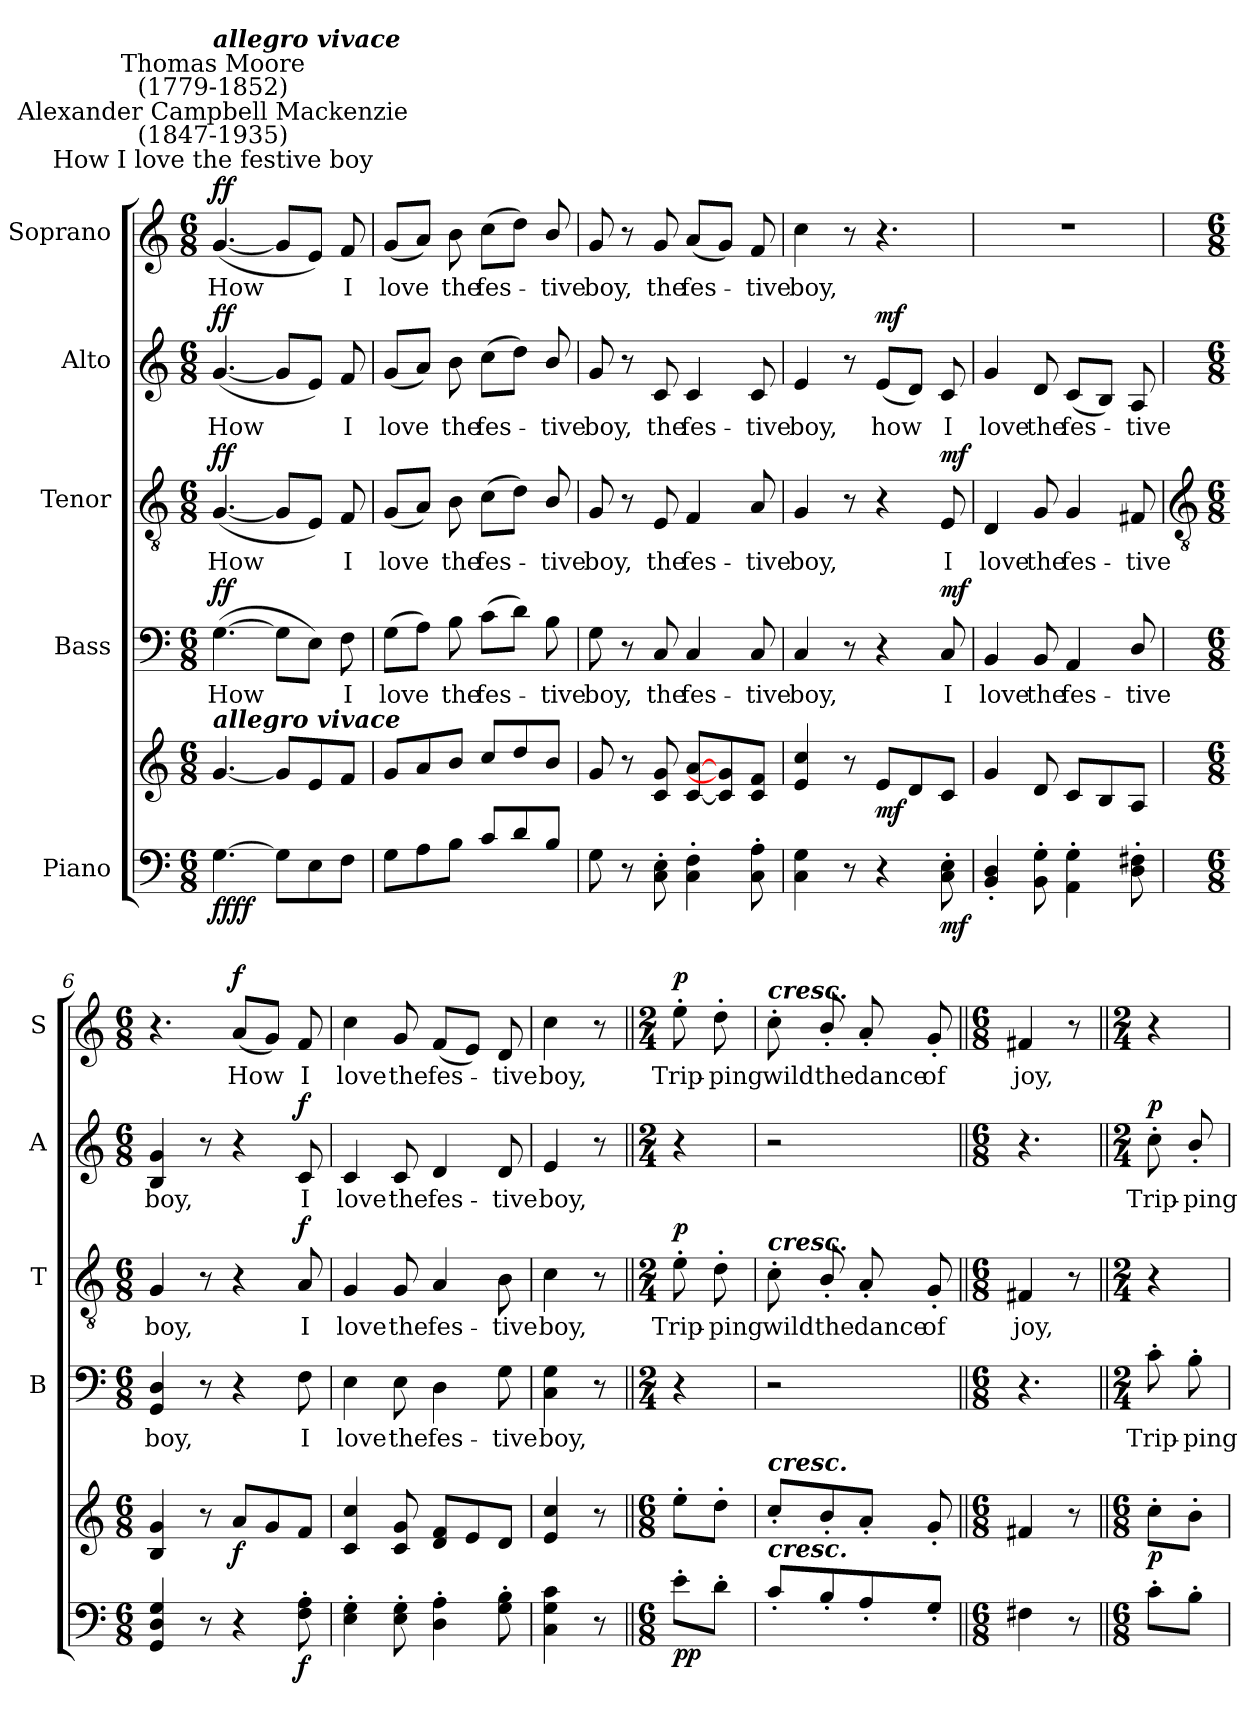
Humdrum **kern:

**kern	**kern	**dynam	**kern	**text	**dynam	**kern	**text	**dynam	**kern	**text	**dynam	**kern	**text	**dynam
*part5	*part5	*part5	*part4	*part4	*part4	*part3	*part3	*part3	*part2	*part2	*part2	*part1	*part1	*part1
*staff6	*staff5	*staff5/6	*staff4	*staff4	*staff4	*staff3	*staff3	*staff3	*staff2	*staff2	*staff2	*staff1	*staff1	*staff1
*I"Piano	*	*	*I"Bass	*	*	*I"Tenor	*	*	*I"Alto	*	*	*I"Soprano	*	*
*	*	*	*I'B	*	*	*I'T	*	*	*I'A	*	*	*I'S	*	*
*clefF4	*clefG2	*	*clefF4	*	*	*clefGv2	*	*	*clefG2	*	*	*clefG2	*	*
*k[]	*k[]	*	*k[]	*	*	*k[]	*	*	*k[]	*	*	*k[]	*	*
*C:	*C:	*	*C:	*	*	*C:	*	*	*C:	*	*	*C:	*	*
*M6/8	*M6/8	*	*M6/8	*	*	*M6/8	*	*	*M6/8	*	*	*M6/8	*	*
*MM112	*MM112	*	*MM112	*	*	*MM112	*	*	*MM112	*	*	*MM112	*	*
=1	=1	=1	=1	=1	=1	=1	=1	=1	=1	=1	=1	=1	=1	=1
!	!	!	!	!	!	!	!	!	!	!	!	!LO:TX:a:cj:t=How I love the festive boy	!	!
!	!	!	!	!	!	!	!	!	!	!	!	!LO:TX:a:cj:t=Alexander Campbell Mackenzie\n(1847-1935)	!	!
!	!	!	!	!	!	!	!	!	!	!	!	!LO:TX:a:cj:t=Thomas Moore\n(1779-1852)	!	!
!	!	!	!	!	!	!	!	!	!	!	!	!LO:TX:a:Bi:t=allegro vivace	!	!
!	!LO:TX:a:Bi:t=allegro vivace	!	!	!	!	!	!	!	!	!	!	!	!	!
!	!	!LO:DY:b=2	!	!LO:LY:b	!	!	!LO:LY:b	!	!	!LO:LY:b	!	!	!LO:LY:b	!
!	!	!LO:DY:n=1:b	!	!	!LO:DY:b	!	!	!LO:DY:b	!	!	!LO:DY:b	!	!	!LO:DY:b
[4.G\	[4.g/	ff ff	(>[4.G\	How	ff	(<[4.G/	How	ff	(<[4.g/	How	ff	(<[4.g/	How	ff
8GL]	8gL]	.	8GL]	.	.	8GL]	.	.	8gL]	.	.	8gL]	.	.
8E	8e	.	8EJ)	.	.	8EJ)	.	.	8eJ)	.	.	8eJ)	.	.
!	!	!	!	!LO:LY:b	!	!	!LO:LY:b	!	!	!LO:LY:b	!	!	!LO:LY:b	!
8FJ	8fJ	.	8F	I	.	8F	I	.	8f	I	.	8f	I	.
=2	=2	=2	=2	=2	=2	=2	=2	=2	=2	=2	=2	=2	=2	=2
!	!	!	!	!LO:LY:b	!	!	!LO:LY:b	!	!	!LO:LY:b	!	!	!LO:LY:b	!
8GL	8gL	.	(>8GL	love	.	(<8GL	love	.	(<8gL	love	.	(<8gL	love	.
8A	8a	.	8AJ)	.	.	8AJ)	.	.	8aJ)	.	.	8aJ)	.	.
!	!	!	!	!LO:LY:b	!	!	!LO:LY:b	!	!	!LO:LY:b	!	!	!LO:LY:b	!
8BJ	8bJ	.	8B	the	.	8B	the	.	8b	the	.	8b	the	.
!	!	!	!	!LO:LY:b	!	!	!LO:LY:b	!	!	!LO:LY:b	!	!	!LO:LY:b	!
8cL	8ccL	.	(>8cL	fes-	.	(>8cL	fes-	.	(>8ccL	fes-	.	(>8ccL	fes-	.
8d	8dd	.	8dJ)	.	.	8dJ)	.	.	8ddJ)	.	.	8ddJ)	.	.
!	!	!	!	!LO:LY:b	!	!	!LO:LY:b	!	!	!LO:LY:b	!	!	!LO:LY:b	!
8B/J	8b/J	.	8B\	tive	.	8B/	tive	.	8b/	tive	.	8b/	tive	.
=3	=3	=3	=3	=3	=3	=3	=3	=3	=3	=3	=3	=3	=3	=3
!	!	!	!	!LO:LY:b	!	!	!LO:LY:b	!	!	!LO:LY:b	!	!	!LO:LY:b	!
8G	8g	.	8G	boy,	.	8G	boy,	.	8g	boy,	.	8g	boy,	.
8r	8r	.	8r	.	.	8r	.	.	8r	.	.	8r	.	.
!	!	!	!	!LO:LY:b	!	!	!LO:LY:b	!	!	!LO:LY:b	!	!	!LO:LY:b	!
8C' 8E'	8c 8g	.	8C	the	.	8E	the	.	8c	the	.	8g	the	.
!	!	!	!	!LO:LY:b	!	!	!LO:LY:b	!	!	!LO:LY:b	!	!	!LO:LY:b	!
4C' 4F'	[8c [8aL	.	4C	fes-	.	4F	fes-	.	4c	fes-	.	(<8aL	fes-	.
.	8c] 8g]	.	.	.	.	.	.	.	.	.	.	8gJ)	.	.
!	!	!	!	!LO:LY:b	!	!	!LO:LY:b	!	!	!LO:LY:b	!	!	!LO:LY:b	!
8C' 8A'	8c 8fJ	.	8C	-tive	.	8A	-tive	.	8c	-tive	.	8f	tive	.
=4	=4	=4	=4	=4	=4	=4	=4	=4	=4	=4	=4	=4	=4	=4
!	!	!	!	!LO:LY:b	!	!	!LO:LY:b	!	!	!LO:LY:b	!	!	!LO:LY:b	!
4C 4G	4e 4cc	.	4C	boy,	.	4G	boy,	.	4e	boy,	.	4cc	boy,	.
8r	8r	.	8r	.	.	8r	.	.	8r	.	.	8r	.	.
!	!	!LO:DY:b	!	!	!	!	!	!	!	!LO:LY:b	!LO:DY:b	!	!	!
4r	8eL	mf	4r	.	.	4r	.	.	(<8eL	how	mf	4.r	.	.
.	8d	.	.	.	.	.	.	.	8dJ)	.	.	.	.	.
!	!	!LO:DY:b=2	!	!LO:LY:b	!LO:DY:b	!	!LO:LY:b	!LO:DY:b	!	!LO:LY:b	!	!	!	!
8C' 8E'	8cJ	mf	8C	I	mf	8E	I	mf	8c	I	.	.	.	.
=5	=5	=5	=5	=5	=5	=5	=5	=5	=5	=5	=5	=5	=5	=5
!	!	!	!	!LO:LY:b	!	!	!LO:LY:b	!	!	!LO:LY:b	!	!LO:N:vis=1	!	!
4BB' 4D'	4g	.	4BB	love	.	4D	love	.	4g	love	.	2.r	.	.
!	!	!	!	!LO:LY:b	!	!	!LO:LY:b	!	!	!LO:LY:b	!	!	!	!
8BB' 8G'	8d	.	8BB	the	.	8G	the	.	8d	the	.	.	.	.
!	!	!	!	!LO:LY:b	!	!	!LO:LY:b	!	!	!LO:LY:b	!	!	!	!
4AA' 4G'	8cL	.	4AA	fes-	.	4G	fes-	.	(<8cL	fes-	.	.	.	.
.	8B	.	.	.	.	.	.	.	8BJ)	.	.	.	.	.
!	!	!	!	!LO:LY:b	!	!	!LO:LY:b	!	!	!LO:LY:b	!	!	!	!
8D\' 8F#X\'	8AJ	.	8D/	-tive	.	8F#X	-tive	.	8A	tive	.	.	.	.
!!LO:LB:g=z
=6	=6	=6	=6	=6	=6	=6	=6	=6	=6	=6	=6	=6	=6	=6
*	*	*	*	*	*	*clefGv2	*	*	*	*	*	*	*	*
*M6/8	*M6/8	*	*M6/8	*	*	*M6/8	*	*	*M6/8	*	*	*M6/8	*	*
!	!	!	!	!LO:LY:b	!	!	!LO:LY:b	!	!	!LO:LY:b	!	!	!	!
4GG 4D 4G	4B 4g	.	4GG 4D	boy,	.	4G	boy,	.	4B 4g	boy,	.	4.r	.	.
8r	8r	.	8r	.	.	8r	.	.	8r	.	.	.	.	.
!	!	!LO:DY:b	!	!	!	!	!	!	!	!	!	!	!LO:LY:b	!LO:DY:b
4r	8aL	f	4r	.	.	4r	.	.	4r	.	.	(<8aL	How	f
.	8g	.	.	.	.	.	.	.	.	.	.	8gJ)	.	.
!	!	!LO:DY:b=2	!	!LO:LY:b	!	!	!LO:LY:b	!LO:DY:b	!	!LO:LY:b	!LO:DY:b	!	!LO:LY:b	!
8F' 8A'	8fJ	f	8F	I	.	8A	I	f	8c	I	f	8f	I	.
=7	=7	=7	=7	=7	=7	=7	=7	=7	=7	=7	=7	=7	=7	=7
!	!	!	!	!LO:LY:b	!	!	!LO:LY:b	!	!	!LO:LY:b	!	!	!LO:LY:b	!
4E' 4G'	4c 4cc	.	4E	love	.	4G	love	.	4c	love	.	4cc	love	.
!	!	!	!	!LO:LY:b	!	!	!LO:LY:b	!	!	!LO:LY:b	!	!	!LO:LY:b	!
8E' 8G'	8c 8g	.	8E	the	.	8G	the	.	8c	the	.	8g	the	.
!	!	!	!	!LO:LY:b	!	!	!LO:LY:b	!	!	!LO:LY:b	!	!	!LO:LY:b	!
4D' 4A'	8d 8fL	.	4D	fes-	.	4A	fes-	.	4d	fes-	.	(<8fL	fes-	.
.	8e	.	.	.	.	.	.	.	.	.	.	8eJ)	.	.
!	!	!	!	!LO:LY:b	!	!	!LO:LY:b	!	!	!LO:LY:b	!	!	!LO:LY:b	!
8G' 8B'	8dJ	.	8G	-tive	.	8B	-tive	.	8d	-tive	.	8d	tive	.
=8	=8	=8	=8	=8	=8	=8	=8	=8	=8	=8	=8	=8	=8	=8
!	!	!	!	!LO:LY:b	!	!	!LO:LY:b	!	!	!LO:LY:b	!	!	!LO:LY:b	!
4C 4G 4c	4e 4cc	.	4C 4G	boy,	.	4c	boy,	.	4e	boy,	.	4cc	boy,	.
8r	8r	.	8r	.	.	8r	.	.	8r	.	.	8r	.	.
=9||	=9||	=9||	=9||	=9||	=9||	=9||	=9||	=9||	=9||	=9||	=9||	=9||	=9||	=9||
*M6/8	*M6/8	*	*M2/4	*	*	*M2/4	*	*	*M2/4	*	*	*M2/4	*	*
!	!	!LO:DY:b=2	!	!	!	!	!LO:LY:b	!	!	!	!	!	!LO:LY:b	!
!	!	!LO:DY:n=1:b	!	!	!	!	!	!LO:DY:b	!	!	!	!	!	!LO:DY:b
8e'L	8ee'L	p p	4r	.	.	8e'	Trip-	p	4r	.	.	8ee'	Trip-	p
!	!	!	!	!	!	!	!LO:LY:b	!	!	!	!	!	!LO:LY:b	!
8d'J	8dd'J	.	.	.	.	8d'	-ping	.	.	.	.	8dd'	-ping	.
=10	=10	=10	=10	=10	=10	=10	=10	=10	=10	=10	=10	=10	=10	=10
!	!	!	!	!	!	!	!	!	!	!	!	!LO:TX:a:Bi:t=cresc.	!	!
!	!	!	!	!	!	!LO:TX:a:Bi:t=cresc.	!	!	!	!	!	!	!	!
!	!LO:TX:a:Bi:t=cresc.	!	!	!	!	!	!	!	!	!	!	!	!	!
!LO:TX:a:Bi:t=cresc.	!	!	!	!	!	!	!	!	!	!	!	!	!	!
!	!	!	!	!	!	!	!LO:LY:b	!	!	!	!	!	!LO:LY:b	!
8c'L	8cc'L	.	2r	.	.	8c'	wild	.	2r	.	.	8cc'	wild	.
!	!	!	!	!	!	!	!LO:LY:b	!	!	!	!	!	!LO:LY:b	!
8B'/	8b'/	.	.	.	.	8B'/	the	.	.	.	.	8b'/	the	.
!	!	!	!	!	!	!	!LO:LY:b	!	!	!	!	!	!LO:LY:b	!
8A'	8a'J	.	.	.	.	8A'	dance	.	.	.	.	8a'	dance	.
!	!	!	!	!	!	!	!LO:LY:b	!	!	!	!	!	!LO:LY:b	!
8G'J	8g'	.	.	.	.	8G'	of	.	.	.	.	8g'	of	.
=11||	=11||	=11||	=11||	=11||	=11||	=11||	=11||	=11||	=11||	=11||	=11||	=11||	=11||	=11||
*M6/8	*M6/8	*	*M6/8	*	*	*M6/8	*	*	*M6/8	*	*	*M6/8	*	*
!	!	!	!	!	!	!	!LO:LY:b	!	!	!	!	!	!LO:LY:b	!
4F#X	4f#X	.	4.r	.	.	4F#X	joy,	.	4.r	.	.	4f#X	joy,	.
8r	8r	.	.	.	.	8r	.	.	.	.	.	8r	.	.
=12||	=12||	=12||	=12||	=12||	=12||	=12||	=12||	=12||	=12||	=12||	=12||	=12||	=12||	=12||
*M6/8	*M6/8	*	*M2/4	*	*	*M2/4	*	*	*M2/4	*	*	*M2/4	*	*
!	!	!LO:DY:b	!	!LO:LY:b	!	!	!	!	!	!LO:LY:b	!LO:DY:b	!	!	!
8c'L	8cc'L	p	8c'	Trip-	.	4r	.	.	8cc'	Trip-	p	4r	.	.
!	!	!	!	!LO:LY:b	!	!	!	!	!	!LO:LY:b	!	!	!	!
8B'J	8b'J	.	8B'	-ping	.	.	.	.	8b'/	-ping	.	.	.	.
=	=	=	=	=	=	=	=	=	=	=	=	=	=	=
*-	*-	*-	*-	*-	*-	*-	*-	*-	*-	*-	*-	*-	*-	*-
